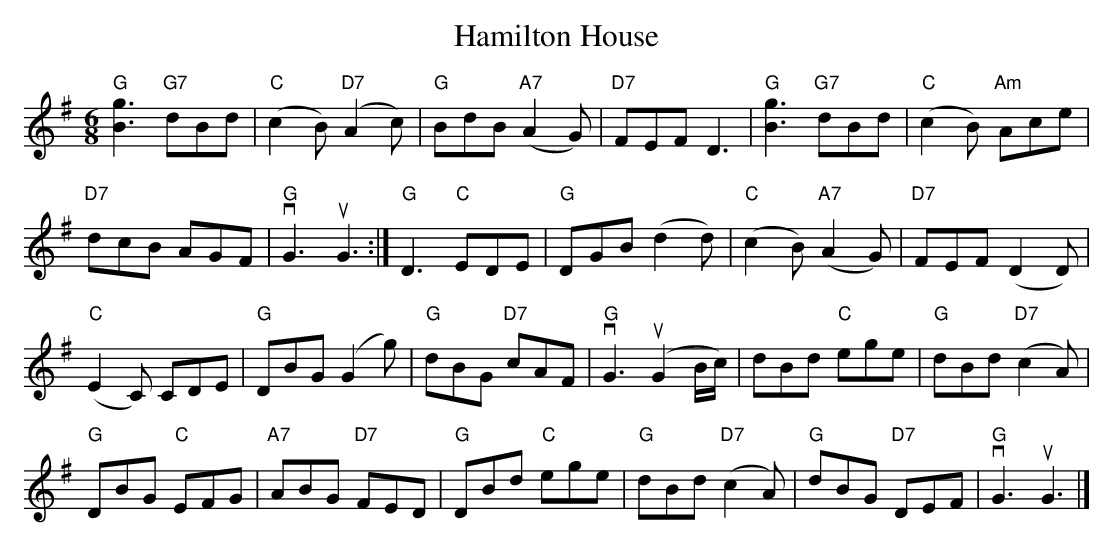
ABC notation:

X:1
T:Hamilton House
M:6/8
Q:180
K:G
"G"[g3B3] "G7"dBd| "C"(c2B) "D7"(A2c)| "G"BdB "A7"(A2G)| "D7" FEF D3|"G"[g3B3] "G7"dBd| "C"(c2B) "Am"Ace|
"D7"dcB AGF|"G"vG3 uG3:| "G"D3 "C"EDE| "G"DGB (d2d)| "C"(c2B) "A7"(A2G)| "D7"FEF (D2D)|
"C"(E2C) CDE| "G"DBG (G2g) |"G"dBG "D7"cAF| "G"vG3 (uG2B/c/)|dBd "C"ege| "G"dBd "D7"(c2A)|
"G"DBG "C"EFG| "A7"ABG "D7"FED|"G"DBd "C"ege|"G"dBd "D7"(c2A)| "G"dBG "D7"DEF |"G"vG3 uG3|]
